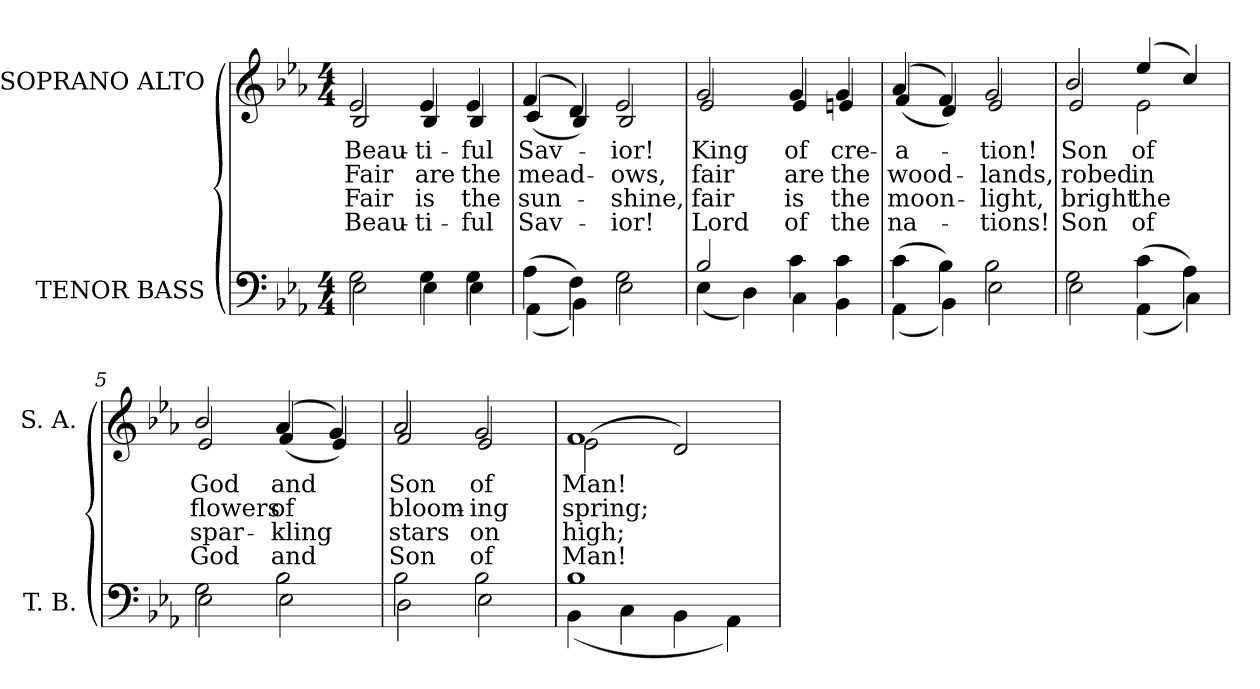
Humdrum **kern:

**kern	**kern	**text	**text	**text	**text
*part2	*part1	*part1	*part1	*part1	*part1
*staff2	*staff1	*staff1	*staff1	*staff1	*staff1
*I"TENOR BASS	*I"SOPRANO ALTO	*	*	*	*
*I'T. B.	*I'S. A.	*	*	*	*
!!LO:PB:g=z
*clefF4	*clefG2	*	*	*	*
*k[b-e-a-]	*k[b-e-a-]	*	*	*	*
*E-:	*E-:	*	*	*	*
*M4/4	*M4/4	*	*	*	*
=	=	=	=	=	=
*^	*	*	*	*	*
!	!	!LO:TX:b:cj:t=1	!	!	!	!
!	!	!LO:TX:b:cj:t=2	!	!	!	!
!	!	!LO:TX:b:cj:t=3	!	!	!	!
!	!	!LO:TX:b:cj:t=4	!	!	!	!
!	!	!	!LO:LY:b:color=#000000	!LO:LY:b:color=#000000	!LO:LY:b:color=#000000	!LO:LY:b:color=#000000
*	*	*^	*	*	*	*
2Gi\	2E-i\	2e-i/	2B-i/	Beau-	Fair	Fair	Beau-
!	!	!	!	!LO:LY:b:color=#000000	!LO:LY:b:color=#000000	!LO:LY:b:color=#000000	!LO:LY:b:color=#000000
4Gi\	4E-i\	4e-i/	4B-i/	-ti-	are	is	-ti-
!	!	!	!	!LO:LY:b:color=#000000	!LO:LY:b:color=#000000	!LO:LY:b:color=#000000	!LO:LY:b:color=#000000
4Gi\	4E-i\	4e-i/	4B-i/	-ful	the	the	-ful
=1	=1	=1	=1	=1	=1	=1	=1
!	!	!	!	!LO:LY:b:color=#000000	!LO:LY:b:color=#000000	!LO:LY:b:color=#000000	!LO:LY:b:color=#000000
(4A-i\	(4AA-i\	(4fi/	(4ci/	Sav-	mead-	sun-	Sav-
4Fi\)	4BB-i\)	4di/)	4B-i/)	.	.	.	.
!	!	!	!	!LO:LY:b:color=#000000	!LO:LY:b:color=#000000	!LO:LY:b:color=#000000	!LO:LY:b:color=#000000
2Gi\	2E-i\	2e-i/	2B-i/	-ior!	-ows,	-shine,	-ior!
=2	=2	=2	=2	=2	=2	=2	=2
!	!	!	!	!LO:LY:b:color=#000000	!LO:LY:b:color=#000000	!LO:LY:b:color=#000000	!LO:LY:b:color=#000000
2B-i/	(4E-i\	2gi/	2e-i/	King	fair	fair	Lord
.	4Di\)	.	.	.	.	.	.
!	!	!	!	!LO:LY:b:color=#000000	!LO:LY:b:color=#000000	!LO:LY:b:color=#000000	!LO:LY:b:color=#000000
4ci\	4Ci\	4gi/	4e-i/	of	are	is	of
!	!	!	!	!LO:LY:b:color=#000000	!LO:LY:b:color=#000000	!LO:LY:b:color=#000000	!LO:LY:b:color=#000000
4ci\	4BB-i\	4gi/	4eni/	cre-	the	the	the
=3	=3	=3	=3	=3	=3	=3	=3
!	!	!	!	!LO:LY:b:color=#000000	!LO:LY:b:color=#000000	!LO:LY:b:color=#000000	!LO:LY:b:color=#000000
(4ci\	(4AA-i\	(4a-i/	(4fi/	-a-	wood-	moon-	na-
4B-i\)	4BB-i\)	4fi/)	4di/)	.	.	.	.
!	!	!	!	!LO:LY:b:color=#000000	!LO:LY:b:color=#000000	!LO:LY:b:color=#000000	!LO:LY:b:color=#000000
2B-i\	2E-i\	2gi/	2e-i/	-tion!	-lands,	-light,	-tions!
!!LO:LB:g=z	!!
=4	=4	=4	=4	=4	=4	=4	=4
!	!	!	!	!LO:LY:b:color=#000000	!LO:LY:b:color=#000000	!LO:LY:b:color=#000000	!LO:LY:b:color=#000000
2Gi\	2E-i\	2b-i/	2e-i/	Son	robed	bright	Son
!	!	!	!	!LO:LY:b:color=#000000	!LO:LY:b:color=#000000	!LO:LY:b:color=#000000	!LO:LY:b:color=#000000
(4ci\	(4AA-i\	(4ee-i/	2e-i\	of	in	the	of
4A-i\)	4Ci\)	4cci/)	.	.	.	.	.
=5	=5	=5	=5	=5	=5	=5	=5
!	!	!	!	!LO:LY:b:color=#000000	!LO:LY:b:color=#000000	!LO:LY:b:color=#000000	!LO:LY:b:color=#000000
2Gi\	2E-i\	2b-i/	2e-i/	God	flowers	spar-	God
!	!	!	!	!LO:LY:b:color=#000000	!LO:LY:b:color=#000000	!LO:LY:b:color=#000000	!LO:LY:b:color=#000000
2B-i\	2E-i\	(4a-i/	(4fi/	and	of	-kling	and
.	.	4gi/)	4e-i/)	.	.	.	.
=6	=6	=6	=6	=6	=6	=6	=6
!	!	!	!	!LO:LY:b:color=#000000	!LO:LY:b:color=#000000	!LO:LY:b:color=#000000	!LO:LY:b:color=#000000
2B-i\	2Di\	2a-i/	2fi/	Son	bloom-	stars	Son
!	!	!	!	!LO:LY:b:color=#000000	!LO:LY:b:color=#000000	!LO:LY:b:color=#000000	!LO:LY:b:color=#000000
2B-i\	2E-i\	2gi/	2e-i/	of	-ing	on	of
=7	=7	=7	=7	=7	=7	=7	=7
!	!	!	!	!LO:LY:b:color=#000000	!LO:LY:b:color=#000000	!LO:LY:b:color=#000000	!LO:LY:b:color=#000000
1B-i	(4BB-i\	1fi	(2e-i\	Man!	spring;	high;	Man!
.	4Ci\	.	.	.	.	.	.
.	4BB-i\	.	2di/)	.	.	.	.
.	4AA-i\)	.	.	.	.	.	.
*v	*v	*	*	*	*	*	*
*	*v	*v	*	*	*	*
=	=	=	=	=	=
*-	*-	*-	*-	*-	*-
